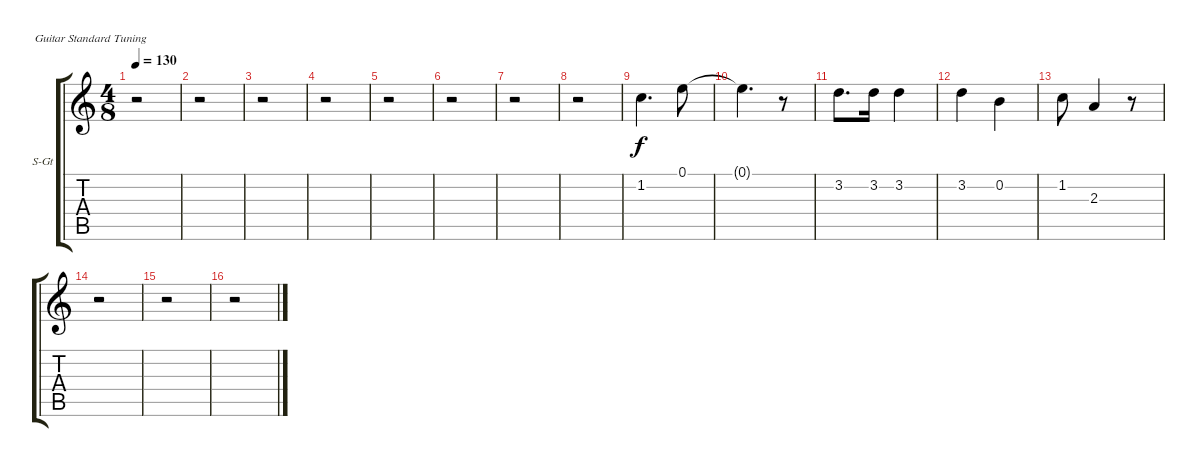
\bracketExtendMode groupsimilarinstruments
\firstSystemTrackNameOrientation horizontal
\otherSystemsTrackNameOrientation horizontal
\track ("Вокал" "S-Gt") {instrument fx5brightness}
\staff {score tabs}
\tuning (E4 B3 G3 D3 A2 E2)
\displaytranspose 12
\ts (4 8)
\tempo 130
\clef g2
\ks c
r.2{dy f} |
r.2 |
r.2 |
r.2 |
r.2 |
r.2 |
r.2 |
r.2 |
1.2.4{d} 0.1.8 |
0.1{t}.4{d} r.8 |
3.2.8{d} 3.2.16 3.2.4 |
3.2.4 0.2.4 |
1.2.8 2.3.4 r.8 |
r.2 |
r.2 |
r.2
